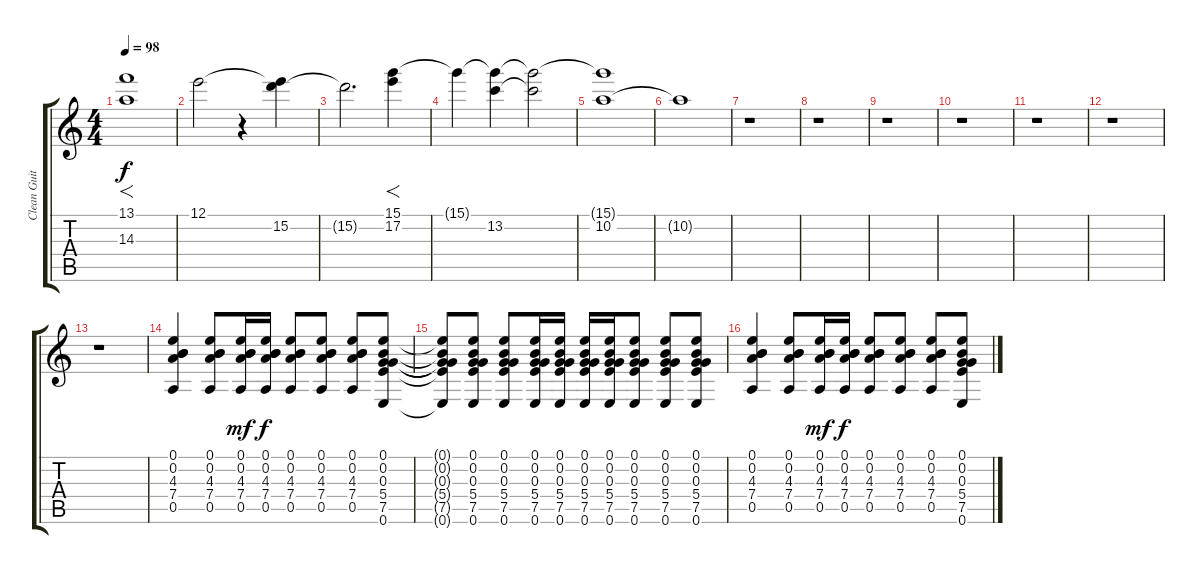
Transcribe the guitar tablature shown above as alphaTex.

\track ("Clean Guitar" "Clean Guit") {instrument acousticguitarsteel}
\staff {score tabs}
\tuning (E4 B3 G3 D3 A2 E2) {hide}
\ts (4 4)
\tempo 98
\clef g2
\ks aminor
(13.1 14.3{t}).1{f dy f} |
12.1.2 r.4 (12.1{t} 15.2).4 |
15.2{t}.2{d} (15.1 17.2).4{f} |
15.1{t}.4 (15.1{t} 13.2).4 (15.1{t} 13.2{t}).2 |
(15.1{t} 10.2).1 |
10.2{t}.1{volume 0} |
r.1 |
r.1 |
r.1 |
r.1 |
r.1 |
r.1 |
r.1 |
(0.1 0.2 4.3 7.4 0.5).4{volume 14 balance 13 instrument acousticguitarsteel} (0.1 0.2 4.3 7.4 0.5).8 (0.1 0.2 4.3 7.4 0.5).16{dy mf} (0.1 0.2 4.3 7.4 0.5).16{dy f} (0.1 0.2 4.3 7.4 0.5).8 (0.1 0.2 4.3 7.4 0.5).8 (0.1 0.2 4.3 7.4 0.5).8 (0.1 0.2 0.3 5.4 7.5 0.6).8 |
(0.1{t} 0.2{t} 0.3{t} 5.4{t} 7.5{t} 0.6{t}).8 (0.1 0.2 0.3 5.4 7.5 0.6).8 (0.1 0.2 0.3 5.4 7.5 0.6).8 (0.1 0.2 0.3 5.4 7.5 0.6).16 (0.1 0.2 0.3 5.4 7.5 0.6).16 (0.1 0.2 0.3 5.4 7.5 0.6).16 (0.1 0.2 0.3 5.4 7.5 0.6).16 (0.1 0.2 0.3 5.4 7.5 0.6).8 (0.1 0.2 0.3 5.4 7.5 0.6).8 (0.1 0.2 0.3 5.4 7.5 0.6).8 |
(0.1 0.2 4.3 7.4 0.5).4 (0.1 0.2 4.3 7.4 0.5).8 (0.1 0.2 4.3 7.4 0.5).16{dy mf} (0.1 0.2 4.3 7.4 0.5).16{dy f} (0.1 0.2 4.3 7.4 0.5).8 (0.1 0.2 4.3 7.4 0.5).8 (0.1 0.2 4.3 7.4 0.5).8 (0.1 0.2 0.3 5.4 7.5 0.6).8
